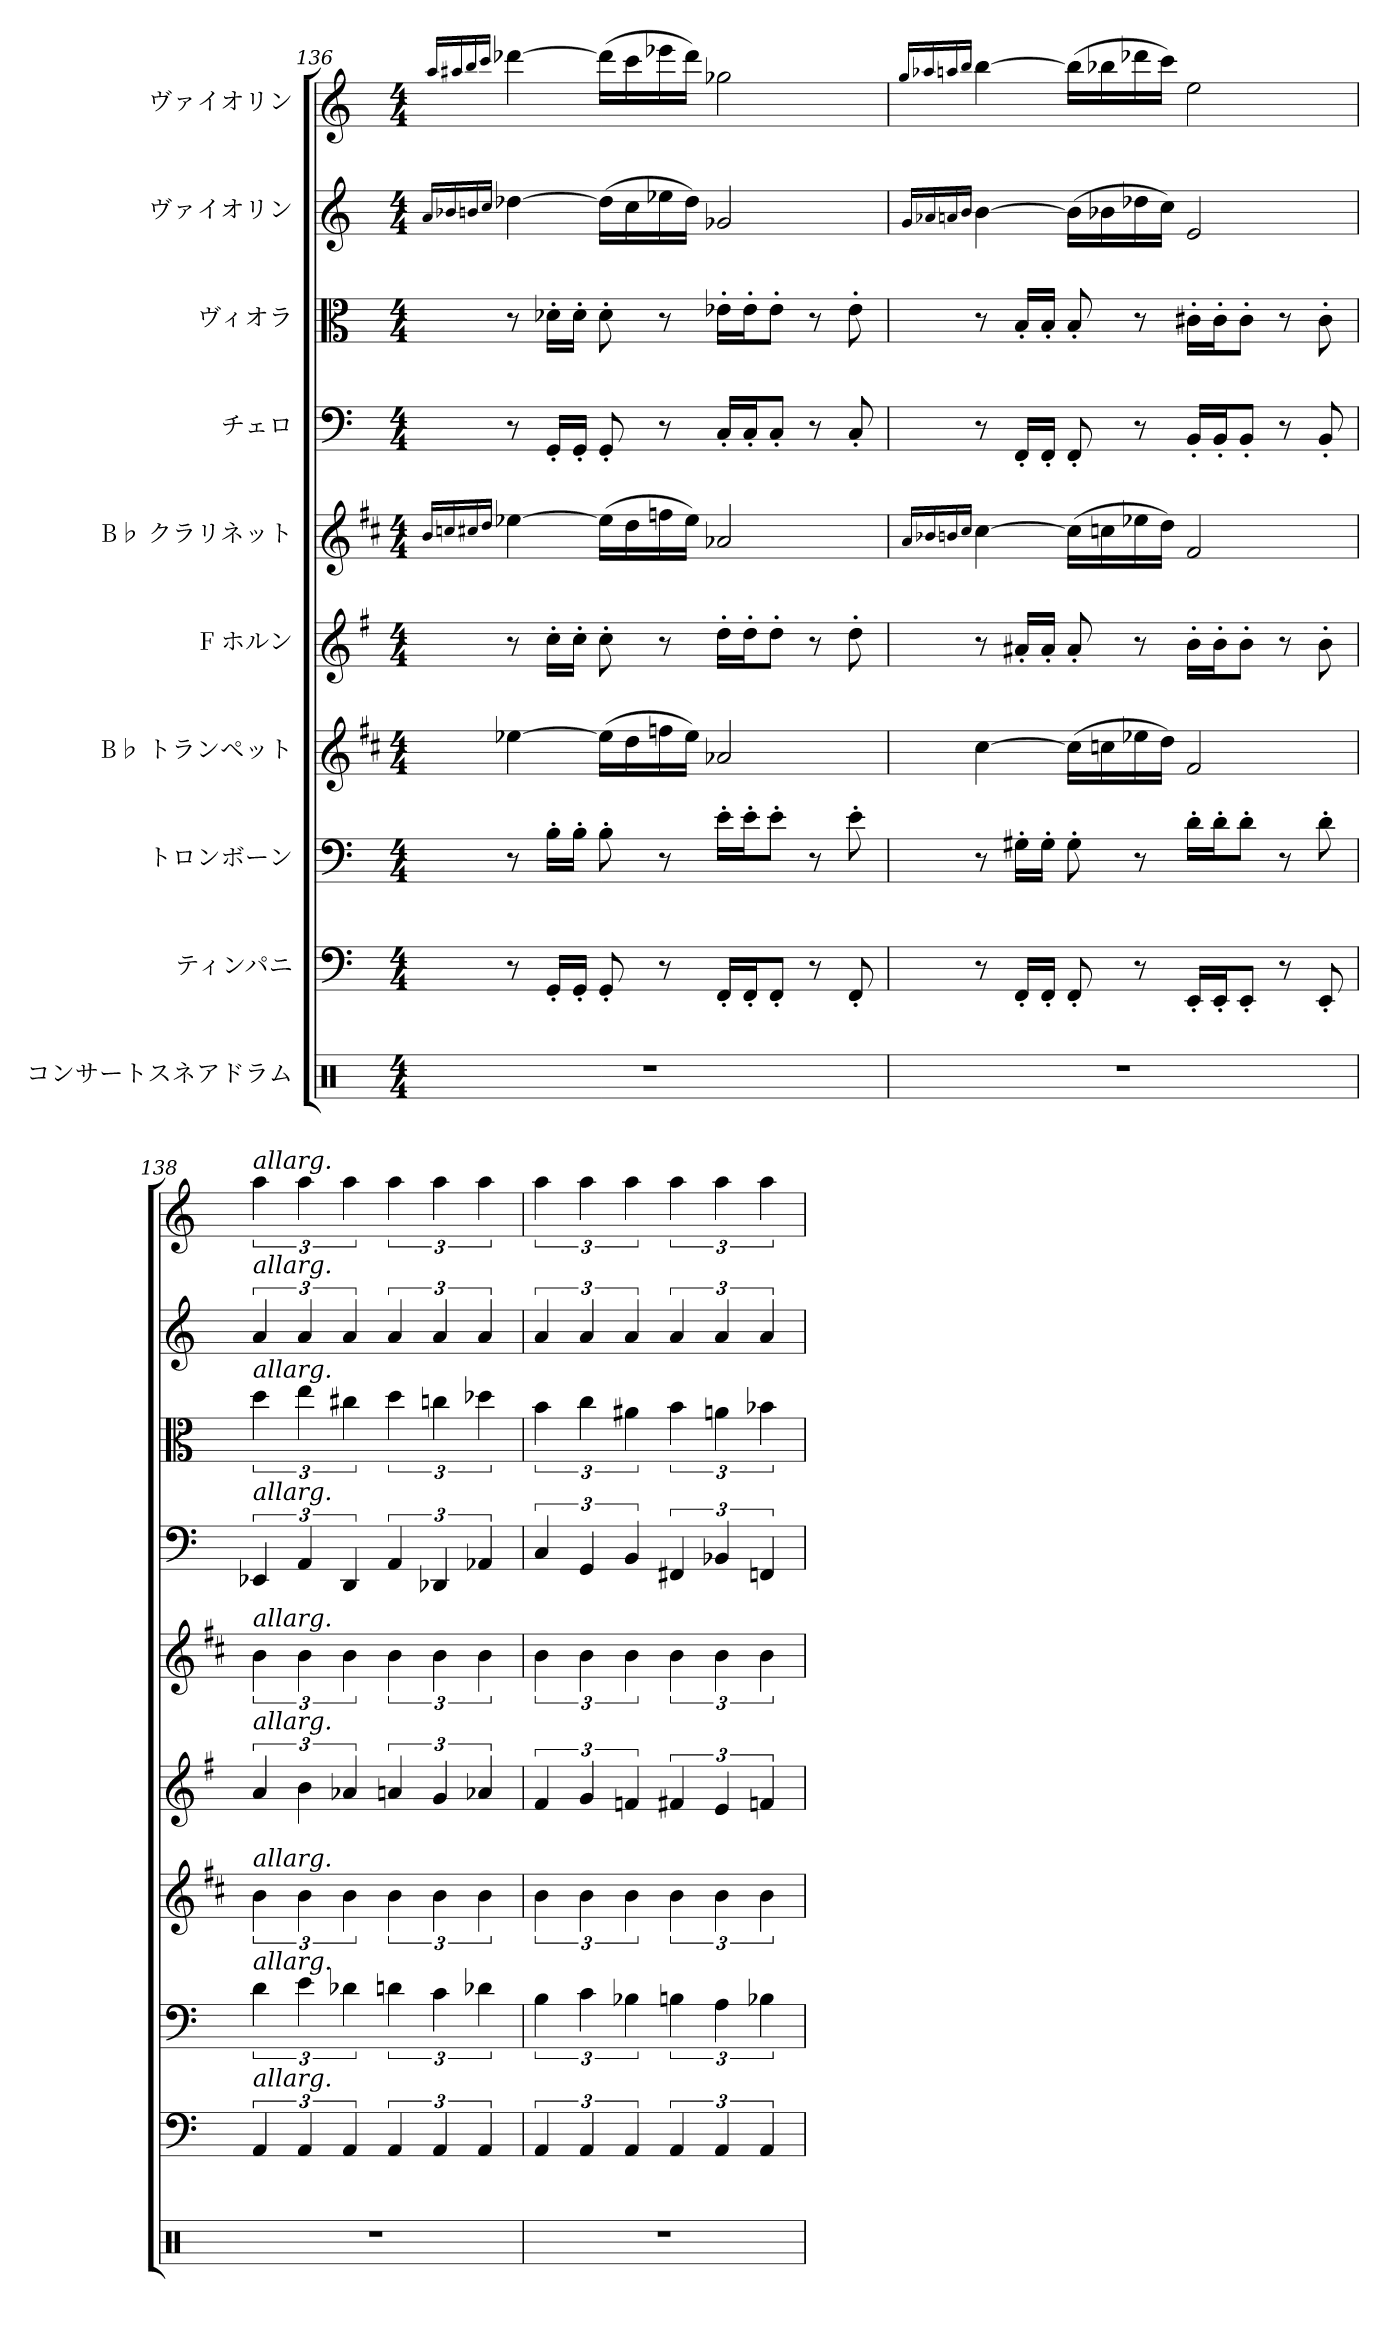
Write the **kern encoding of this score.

**kern	**kern	**kern	**kern	**kern	**kern	**kern	**kern	**kern	**kern
*part10	*part9	*part8	*part7	*part6	*part5	*part4	*part3	*part2	*part1
*staff10	*staff9	*staff8	*staff7	*staff6	*staff5	*staff4	*staff3	*staff2	*staff1
*I"コンサートスネアドラム	*I"ティンパニ	*I"トロンボーン	*I"B♭ トランペット	*I"F ホルン	*I"B♭ クラリネット	*I"チェロ	*I"ヴィオラ	*I"ヴァイオリン	*I"ヴァイオリン
!!LO:PB:g=z
*clefX	*clefF4	*clefF4	*clefG2	*clefG2	*clefG2	*clefF4	*clefC3	*clefG2	*clefG2
*	*	*	*ITrd1c2	*ITrd4c7	*ITrd1c2	*	*	*	*
*k[]	*k[]	*k[]	*k[]	*k[]	*k[]	*k[]	*k[]	*k[]	*k[]
*M4/4	*M4/4	*M4/4	*M4/4	*M4/4	*M4/4	*M4/4	*M4/4	*M4/4	*M4/4
=136	=136	=136	=136	=136	=136	=136	=136	=136	=136
.	.	.	.	.	16qa/LL	.	.	16qa/LL	16qaa/LL
.	.	.	.	.	16qb-X/	.	.	16qb-X/	16qaa#X/
.	.	.	.	.	16qbn/	.	.	16qbn/	16qbb/
.	.	.	.	.	16qcc/JJ	.	.	16qcc/JJ	16qccc/JJ
1r	8r	8r	[4dd-X\	8r	[4dd-X\	8r	8r	[4dd-X\	[4ddd-X\
.	16GG'/LL	16B'\LL	.	16f'\LL	.	16GG'/LL	16d-X'\LL	.	.
.	16GG'/JJ	16B'\JJ	.	16f'\JJ	.	16GG'/JJ	16d-'\JJ	.	.
.	8GG'/	8B'\	(>16dd-\LL]	8f'\	(>16dd-\LL]	8GG'/	8d-'\	(>16dd-\LL]	(>16ddd-\LL]
.	.	.	16cc\	.	16cc\	.	.	16cc\	16ccc\
.	8r	8r	16ee-X\	8r	16ee-X\	8r	8r	16ee-X\	16eee-X\
.	.	.	16dd-\JJ)	.	16dd-\JJ)	.	.	16dd-\JJ)	16ddd-\JJ)
.	16FF'/LL	16e'\LL	2g-X/	16g'\LL	2g-X/	16C'/LL	16e-X'\LL	2g-X/	2gg-X\
.	16FF'/J	16e'\J	.	16g'\J	.	16C'/J	16e-'\J	.	.
.	8FF'/J	8e'\J	.	8g'\J	.	8C'/J	8e-'\J	.	.
.	8r	8r	.	8r	.	8r	8r	.	.
.	8FF'/	8e'\	.	8g'\	.	8C'/	8e-'\	.	.
=137	=137	=137	=137	=137	=137	=137	=137	=137	=137
.	.	.	.	.	16qg/LL	.	.	16qg/LL	16qgg/LL
.	.	.	.	.	16qa-X/	.	.	16qa-X/	16qaa-X/
.	.	.	.	.	16qan/	.	.	16qan/	16qaan/
.	.	.	.	.	16qb/JJ	.	.	16qb/JJ	16qbb/JJ
1r	8r	8r	[4b\	8r	[4b\	8r	8r	[4b\	[4bb\
.	16FF'/LL	16G#X'\LL	.	16d#X'/LL	.	16FF'/LL	16B'/LL	.	.
.	16FF'/JJ	16G#'\JJ	.	16d#'/JJ	.	16FF'/JJ	16B'/JJ	.	.
.	8FF'/	8G#'\	(>16b\LL]	8d#'/	(>16b\LL]	8FF'/	8B'/	(>16b\LL]	(>16bb\LL]
.	.	.	16b-X\	.	16b-X\	.	.	16b-X\	16bb-X\
.	8r	8r	16dd-X\	8r	16dd-X\	8r	8r	16dd-X\	16ddd-X\
.	.	.	16cc\JJ)	.	16cc\JJ)	.	.	16cc\JJ)	16ccc\JJ)
.	16EE'/LL	16d'\LL	2e/	16e'\LL	2e/	16BB'/LL	16c#X'\LL	2e/	2ee\
.	16EE'/J	16d'\J	.	16e'\J	.	16BB'/J	16c#'\J	.	.
.	8EE'/J	8d'\J	.	8e'\J	.	8BB'/J	8c#'\J	.	.
.	8r	8r	.	8r	.	8r	8r	.	.
.	8EE'/	8d'\	.	8e'\	.	8BB'/	8c#'\	.	.
!!LO:PB:g=z
=138	=138	=138	=138	=138	=138	=138	=138	=138	=138
!	!	!	!	!	!	!	!	!	!LO:TX:a:i:t=allarg.
!	!	!	!	!	!	!	!	!LO:TX:a:i:t=allarg.	!
!	!	!	!	!	!	!	!LO:TX:a:i:t=allarg.	!	!
!	!	!	!	!	!	!LO:TX:a:i:t=allarg.	!	!	!
!	!	!	!	!	!LO:TX:a:i:t=allarg.	!	!	!	!
!	!	!	!	!LO:TX:a:i:t=allarg.	!	!	!	!	!
!	!	!	!LO:TX:a:i:t=allarg.	!	!	!	!	!	!
!	!	!LO:TX:a:i:t=allarg.	!	!	!	!	!	!	!
!	!LO:TX:a:i:t=allarg.	!	!	!	!	!	!	!	!
1r	6AA/	6d\	6a\	6d/	6a\	6EE-X/	6dd\	6a/	6aa\
.	6AA/	6e\	6a\	6e\	6a\	6AA/	6ee\	6a/	6aa\
.	6AA/	6d-X\	6a\	6d-X/	6a\	6DD/	6cc#X\	6a/	6aa\
.	6AA/	6dn\	6a\	6dn/	6a\	6AA/	6dd\	6a/	6aa\
.	6AA/	6c\	6a\	6c/	6a\	6DD-X/	6ccn\	6a/	6aa\
.	6AA/	6d-X\	6a\	6d-X/	6a\	6AA-X/	6dd-X\	6a/	6aa\
=139	=139	=139	=139	=139	=139	=139	=139	=139	=139
1r	6AA/	6B\	6a\	6B/	6a\	6C/	6b\	6a/	6aa\
.	6AA/	6c\	6a\	6c/	6a\	6GG/	6cc\	6a/	6aa\
.	6AA/	6B-X\	6a\	6B-X/	6a\	6BB/	6a#X\	6a/	6aa\
.	6AA/	6Bn\	6a\	6Bn/	6a\	6FF#X/	6b\	6a/	6aa\
.	6AA/	6A\	6a\	6A/	6a\	6BB-X/	6an\	6a/	6aa\
.	6AA/	6B-X\	6a\	6B-X/	6a\	6FFn/	6b-X\	6a/	6aa\
=	=	=	=	=	=	=	=	=	=
*-	*-	*-	*-	*-	*-	*-	*-	*-	*-
